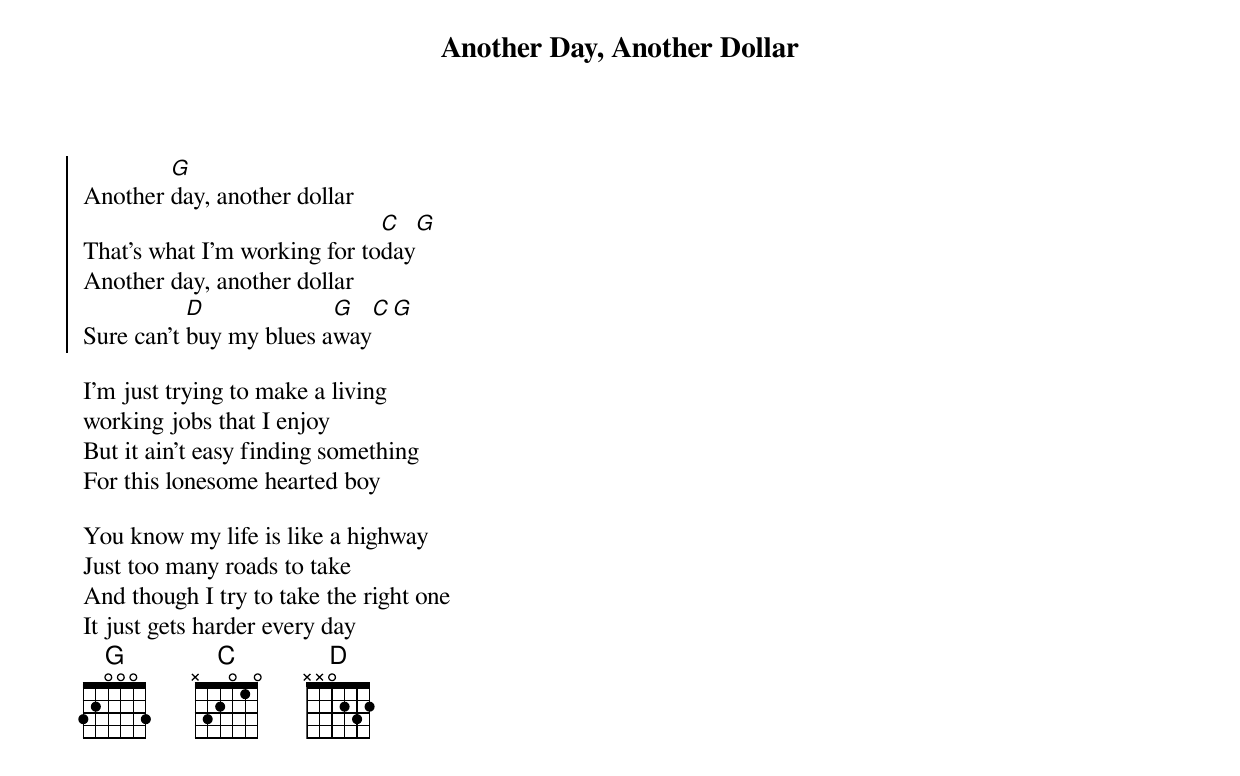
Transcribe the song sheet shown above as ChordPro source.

{title: Another Day, Another Dollar}
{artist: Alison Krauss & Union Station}

{start_of_chorus}
Another [G]day, another dollar
That's what I'm working for to[C]day[G]
Another day, another dollar
Sure can't [D]buy my blues a[G]way[C][G]
{end_of_chorus}

I'm just trying to make a living
working jobs that I enjoy
But it ain't easy finding something
For this lonesome hearted boy

You know my life is like a highway
Just too many roads to take
And though I try to take the right one
It just gets harder every day
